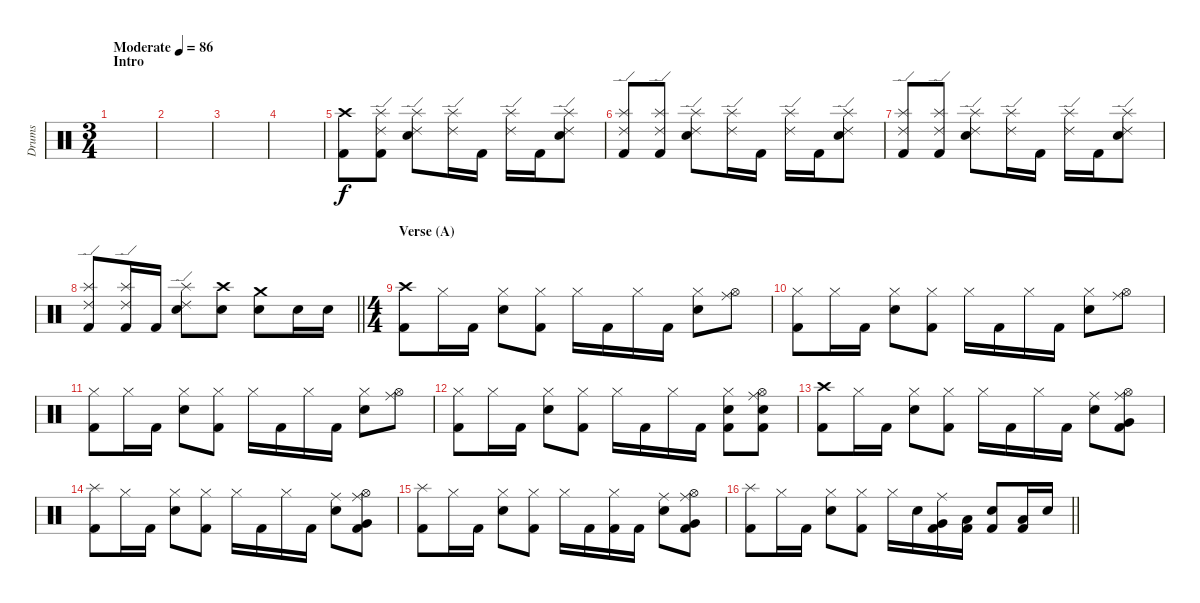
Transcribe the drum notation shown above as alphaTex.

\track ("Drums" "Drums") {instrument percussion}
\staff {score}
\articulation defaults
\ts (3 4)
\section ("" "Intro")
\tempo (86 "Moderate")
\clef neutral
\ks c
|
|
|
|
("Crash high (hit)" "Kick (hit) 2").8 ("Splash (hit)" "Ride (edge) 2" "Kick (hit) 2").8 ("Splash (hit)" "Ride (edge) 2" "Electric Snare (hit)").8 ("Splash (hit)" "Ride (edge) 2").16 "Kick (hit) 2".16 ("Splash (hit)" "Ride (edge) 2").16 "Kick (hit) 2".16 ("Splash (hit)" "Ride (edge) 2" "Electric Snare (hit)").8 |
("Splash (hit)" "Ride (edge) 2" "Kick (hit) 2").8 ("Splash (hit)" "Ride (edge) 2" "Kick (hit) 2").8 ("Splash (hit)" "Ride (edge) 2" "Electric Snare (hit)").8 ("Splash (hit)" "Ride (edge) 2").16 "Kick (hit) 2".16 ("Splash (hit)" "Ride (edge) 2").16 "Kick (hit) 2".16 ("Splash (hit)" "Ride (edge) 2" "Electric Snare (hit)").8 |
("Splash (hit)" "Ride (edge) 2" "Kick (hit) 2").8 ("Splash (hit)" "Ride (edge) 2" "Kick (hit) 2").8 ("Splash (hit)" "Ride (edge) 2" "Electric Snare (hit)").8 ("Splash (hit)" "Ride (edge) 2").16 "Kick (hit) 2".16 ("Splash (hit)" "Ride (edge) 2").16 "Kick (hit) 2".16 ("Splash (hit)" "Ride (edge) 2" "Electric Snare (hit)").8 |
\barLineRight lightlight
("Splash (hit)" "Ride (edge) 2" "Kick (hit) 2").8 ("Splash (hit)" "Ride (edge) 2" "Kick (hit) 2").16 "Kick (hit) 2".16 ("Splash (hit)" "Ride (edge) 2" "Electric Snare (hit)").8 ("Crash high (hit)" "Electric Snare (hit)").8 ("Crash medium (hit)" "Electric Snare (hit)").8 "Electric Snare (hit)".16 "Electric Snare (hit)".16 |
\ts (4 4)
\section ("" "Verse (A)")
("Crash high (hit)" "Kick (hit) 2").8 "Hi-Hat (closed)".16 "Kick (hit) 2".16 ("Hi-Hat (closed)" "Electric Snare (hit)").8 ("Hi-Hat (closed)" "Kick (hit) 2").8 "Hi-Hat (closed)".16 "Kick (hit) 2".16 "Hi-Hat (closed)".16 "Kick (hit) 2".16 ("Hi-Hat (closed)" "Electric Snare (hit)").8 ("Ride (middle)" "Hi-Hat (open)").8 |
("Hi-Hat (closed)" "Kick (hit) 2").8 "Hi-Hat (closed)".16 "Kick (hit) 2".16 ("Hi-Hat (closed)" "Electric Snare (hit)").8 ("Hi-Hat (closed)" "Kick (hit) 2").8 "Hi-Hat (closed)".16 "Kick (hit) 2".16 "Hi-Hat (closed)".16 "Kick (hit) 2".16 ("Hi-Hat (closed)" "Electric Snare (hit)").8 ("Ride (middle)" "Hi-Hat (open)").8 |
("Hi-Hat (closed)" "Kick (hit) 2").8 "Hi-Hat (closed)".16 "Kick (hit) 2".16 ("Hi-Hat (closed)" "Electric Snare (hit)").8 ("Hi-Hat (closed)" "Kick (hit) 2").8 "Hi-Hat (closed)".16 "Kick (hit) 2".16 "Hi-Hat (closed)".16 "Kick (hit) 2".16 ("Hi-Hat (closed)" "Electric Snare (hit)").8 ("Ride (middle)" "Hi-Hat (open)").8 |
("Hi-Hat (closed)" "Kick (hit) 2").8 "Hi-Hat (closed)".16 "Kick (hit) 2".16 ("Hi-Hat (closed)" "Electric Snare (hit)").8 ("Hi-Hat (closed)" "Kick (hit) 2").8 "Hi-Hat (closed)".16 "Kick (hit) 2".16 "Hi-Hat (closed)".16 "Kick (hit) 2".16 ("Hi-Hat (closed)" "Electric Snare (hit)" "Kick (hit) 2").8 ("Ride (middle)" "Hi-Hat (open)" "Electric Snare (hit)" "Kick (hit) 2").8 |
("Crash high (hit)" "Kick (hit) 2").8 "Hi-Hat (closed)".16 "Kick (hit) 2".16 ("Hi-Hat (closed)" "Electric Snare (hit)").8 ("Hi-Hat (closed)" "Kick (hit) 2").8 "Hi-Hat (closed)".16 "Kick (hit) 2".16 "Hi-Hat (closed)".16 "Kick (hit) 2".16 ("Ride (middle)" "Electric Snare (hit)").8 ("Ride (middle)" "Hi-Hat (open)" "Very Low Tom (hit)" "Kick (hit) 2").8 |
("Splash (hit)" "Kick (hit) 2").8 "Hi-Hat (closed)".16 "Kick (hit) 2".16 ("Hi-Hat (closed)" "Electric Snare (hit)").8 ("Hi-Hat (closed)" "Kick (hit) 2").8 "Hi-Hat (closed)".16 "Kick (hit) 2".16 "Hi-Hat (closed)".16 "Kick (hit) 2".16 ("Ride (middle)" "Electric Snare (hit)").8 ("Ride (middle)" "Hi-Hat (open)" "Very Low Tom (hit)" "Kick (hit) 2").8 |
("Splash (hit)" "Kick (hit) 2").8 "Hi-Hat (closed)".16 "Kick (hit) 2".16 ("Hi-Hat (closed)" "Electric Snare (hit)").8 ("Hi-Hat (closed)" "Kick (hit) 2").8 "Hi-Hat (closed)".16 "Kick (hit) 2".16 ("Hi-Hat (closed)" "Kick (hit) 2").16 "Kick (hit) 2".16 ("Ride (middle)" "Electric Snare (hit)").8 ("Ride (middle)" "Hi-Hat (open)" "Very Low Tom (hit)" "Kick (hit) 2").8 |
\barLineRight lightlight
("Splash (hit)" "Kick (hit) 2").8 "Hi-Hat (closed)".16 "Kick (hit) 2".16 ("Hi-Hat (closed)" "Electric Snare (hit)").8 ("Hi-Hat (closed)" "Kick (hit) 2").8 "Hi-Hat (closed)".16 "Electric Snare (hit)".16 ("Ride (middle)" "Very Low Tom (hit)" "Kick (hit) 2").16 ("Low Floor Tom (hit)" "Kick (hit) 2").16 ("Electric Snare (hit)" "Kick (hit) 2").8 ("Low Floor Tom (hit)" "Kick (hit) 2").16 "Electric Snare (hit)".16
